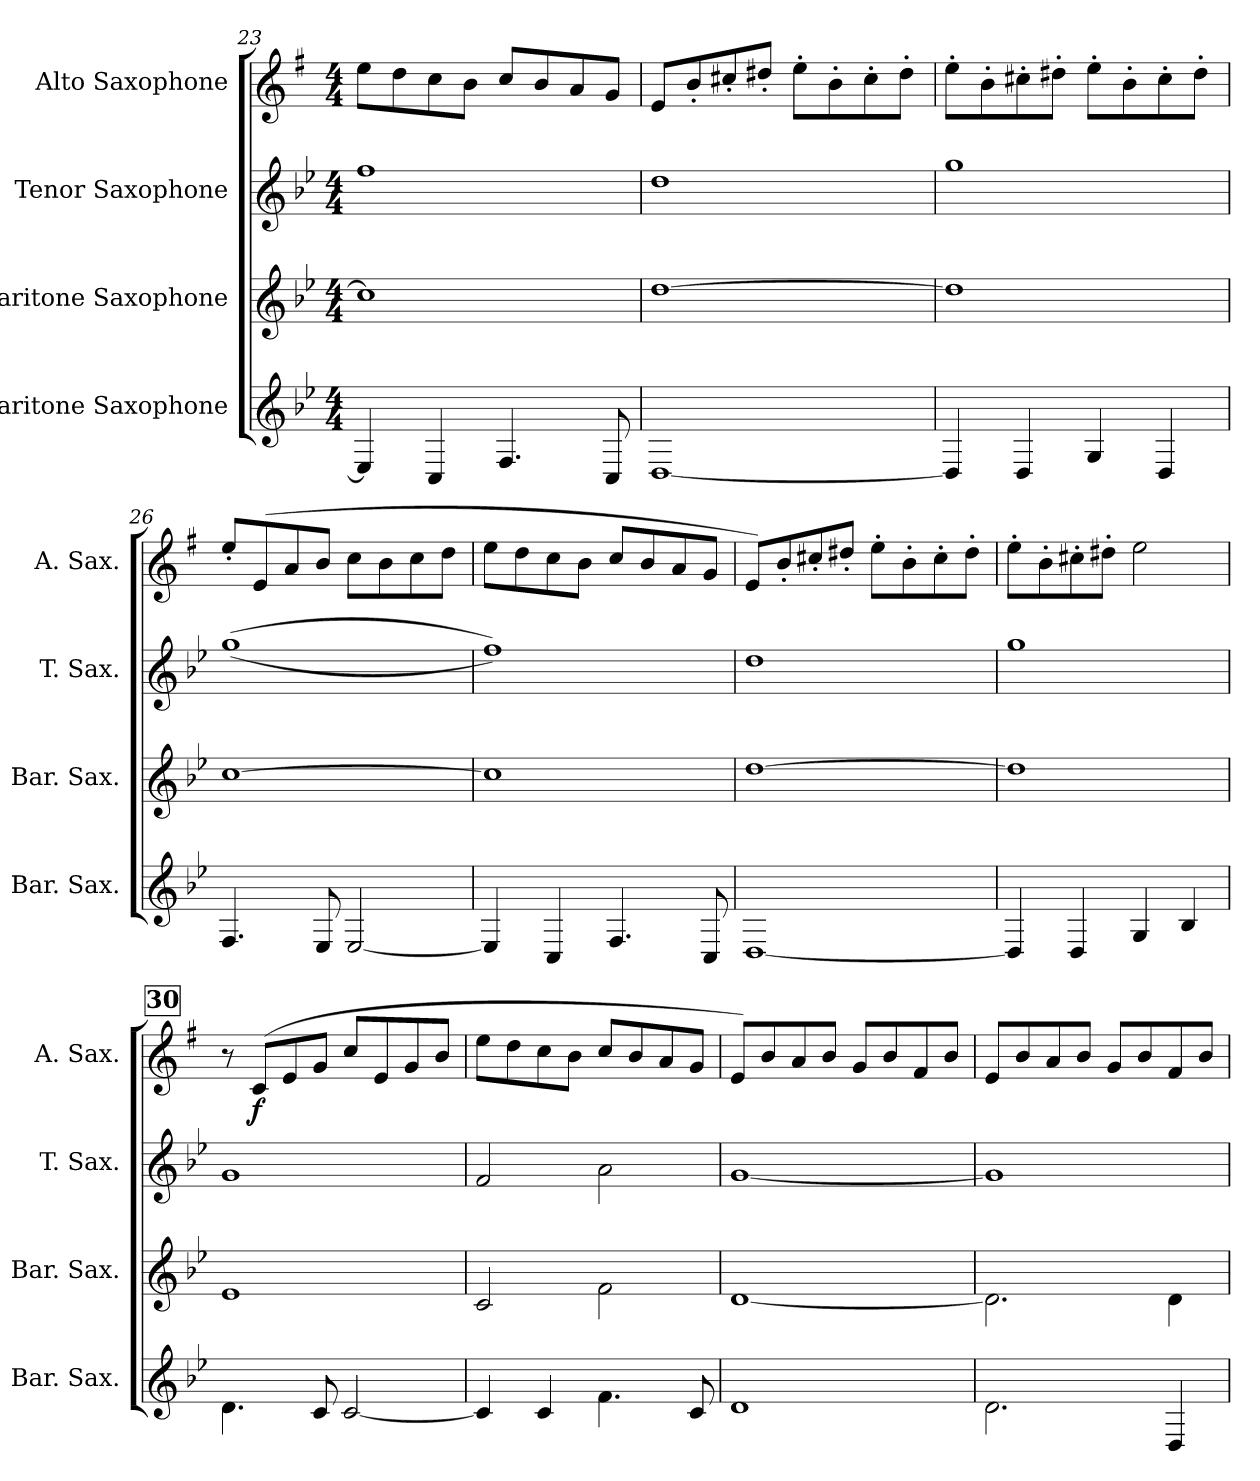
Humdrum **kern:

**kern	**kern	**kern	**kern	**dynam
*part4	*part3	*part2	*part1	*part1
*staff4	*staff3	*staff2	*staff1	*staff1
*I"Baritone Saxophone	*I"Baritone Saxophone	*I"Tenor Saxophone	*I"Alto Saxophone	*
*I'Bar. Sax.	*I'Bar. Sax.	*I'T. Sax.	*I'A. Sax.	*
*clefG2	*clefG2	*clefG2	*clefG2	*
*ITrd12c21	*ITrd12c21	*ITrd8c14	*ITrd5c9	*
*k[b-e-]	*k[b-e-]	*k[b-e-]	*k[b-e-]	*
*M4/4	*M4/4	*M4/4	*M4/4	*
=23	=23	=23	=23	=23
4EE-/]	1c]	1f	8g\L	.
.	.	.	8f\	.
4CC/	.	.	8e-\	.
.	.	.	8d\J	.
4.FF/	.	.	8e-/L	.
.	.	.	8d/	.
.	.	.	8c/	.
8CC/	.	.	8B-/J	.
=24	=24	=24	=24	=24
[1DD	[1d	1d	8G/L	.
.	.	.	8d'/	.
.	.	.	8en'/	.
.	.	.	8f#X'/J	.
.	.	.	8g'\L	.
.	.	.	8d'\	.
.	.	.	8e'\	.
.	.	.	8f#'\J	.
=25	=25	=25	=25	=25
4DD/]	1d]	1g	8g'\L	.
.	.	.	8d'\	.
4DD/	.	.	8en'\	.
.	.	.	8f#X'\J	.
4GG/	.	.	8g'\L	.
.	.	.	8d'\	.
4DD/	.	.	8e'\	.
.	.	.	8f#'\J	.
!!LO:PB:g=z
=26	=26	=26	=26	=26
4.FF/	[1c	(>(>1g	8g'/L	.
.	.	.	(>8G/	.
.	.	.	8c/	.
8EE-/	.	.	8d/J	.
[2EE-/	.	.	8e-\L	.
.	.	.	8d\	.
.	.	.	8e-\	.
.	.	.	8f\J	.
=27	=27	=27	=27	=27
4EE-/]	1c]	1f))	8g\L	.
.	.	.	8f\	.
4CC/	.	.	8e-\	.
.	.	.	8d\J	.
4.FF/	.	.	8e-/L	.
.	.	.	8d/	.
.	.	.	8c/	.
8CC/	.	.	8B-/J	.
=28	=28	=28	=28	=28
[1DD	[1d	1d	8G/L)	.
.	.	.	8d'/	.
.	.	.	8en'/	.
.	.	.	8f#X'/J	.
.	.	.	8g'\L	.
.	.	.	8d'\	.
.	.	.	8e'\	.
.	.	.	8f#'\J	.
=29	=29	=29	=29	=29
4DD/]	1d]	1g	8g'\L	.
.	.	.	8d'\	.
4DD/	.	.	8en'\	.
.	.	.	8f#X'\J	.
4GG/	.	.	2g\	.
4BB-/	.	.	.	.
!!LO:LB:g=z
!!LO:REH:place=s1:a:B:fs=14:t=30
=30	=30	=30	=30	=30
4.D\	1E-	1G	8r	.
!	!	!	!	!LO:DY:b
.	.	.	(>8E-/L	f
.	.	.	8G/	.
8C/	.	.	8B-/J	.
[2C/	.	.	8e-/L	.
.	.	.	8G/	.
.	.	.	8B-/	.
.	.	.	8d/J	.
=31	=31	=31	=31	=31
4C/]	2C/	2F/	8g\L	.
.	.	.	8f\	.
4C/	.	.	8e-\	.
.	.	.	8d\J	.
4.F\	2F\	2A\	8e-/L	.
.	.	.	8d/	.
.	.	.	8c/	.
8C/	.	.	8B-/J	.
=32	=32	=32	=32	=32
1D	[1D	[1G	8G/L)	.
.	.	.	8d/	.
.	.	.	8c/	.
.	.	.	8d/J	.
.	.	.	8B-/L	.
.	.	.	8d/	.
.	.	.	8A/	.
.	.	.	8d/J	.
=33	=33	=33	=33	=33
2.D\	2.D\]	1G]	8G/L	.
.	.	.	8d/	.
.	.	.	8c/	.
.	.	.	8d/J	.
.	.	.	8B-/L	.
.	.	.	8d/	.
4DD/	4D\	.	8A/	.
.	.	.	8d/J	.
=	=	=	=	=
*-	*-	*-	*-	*-
